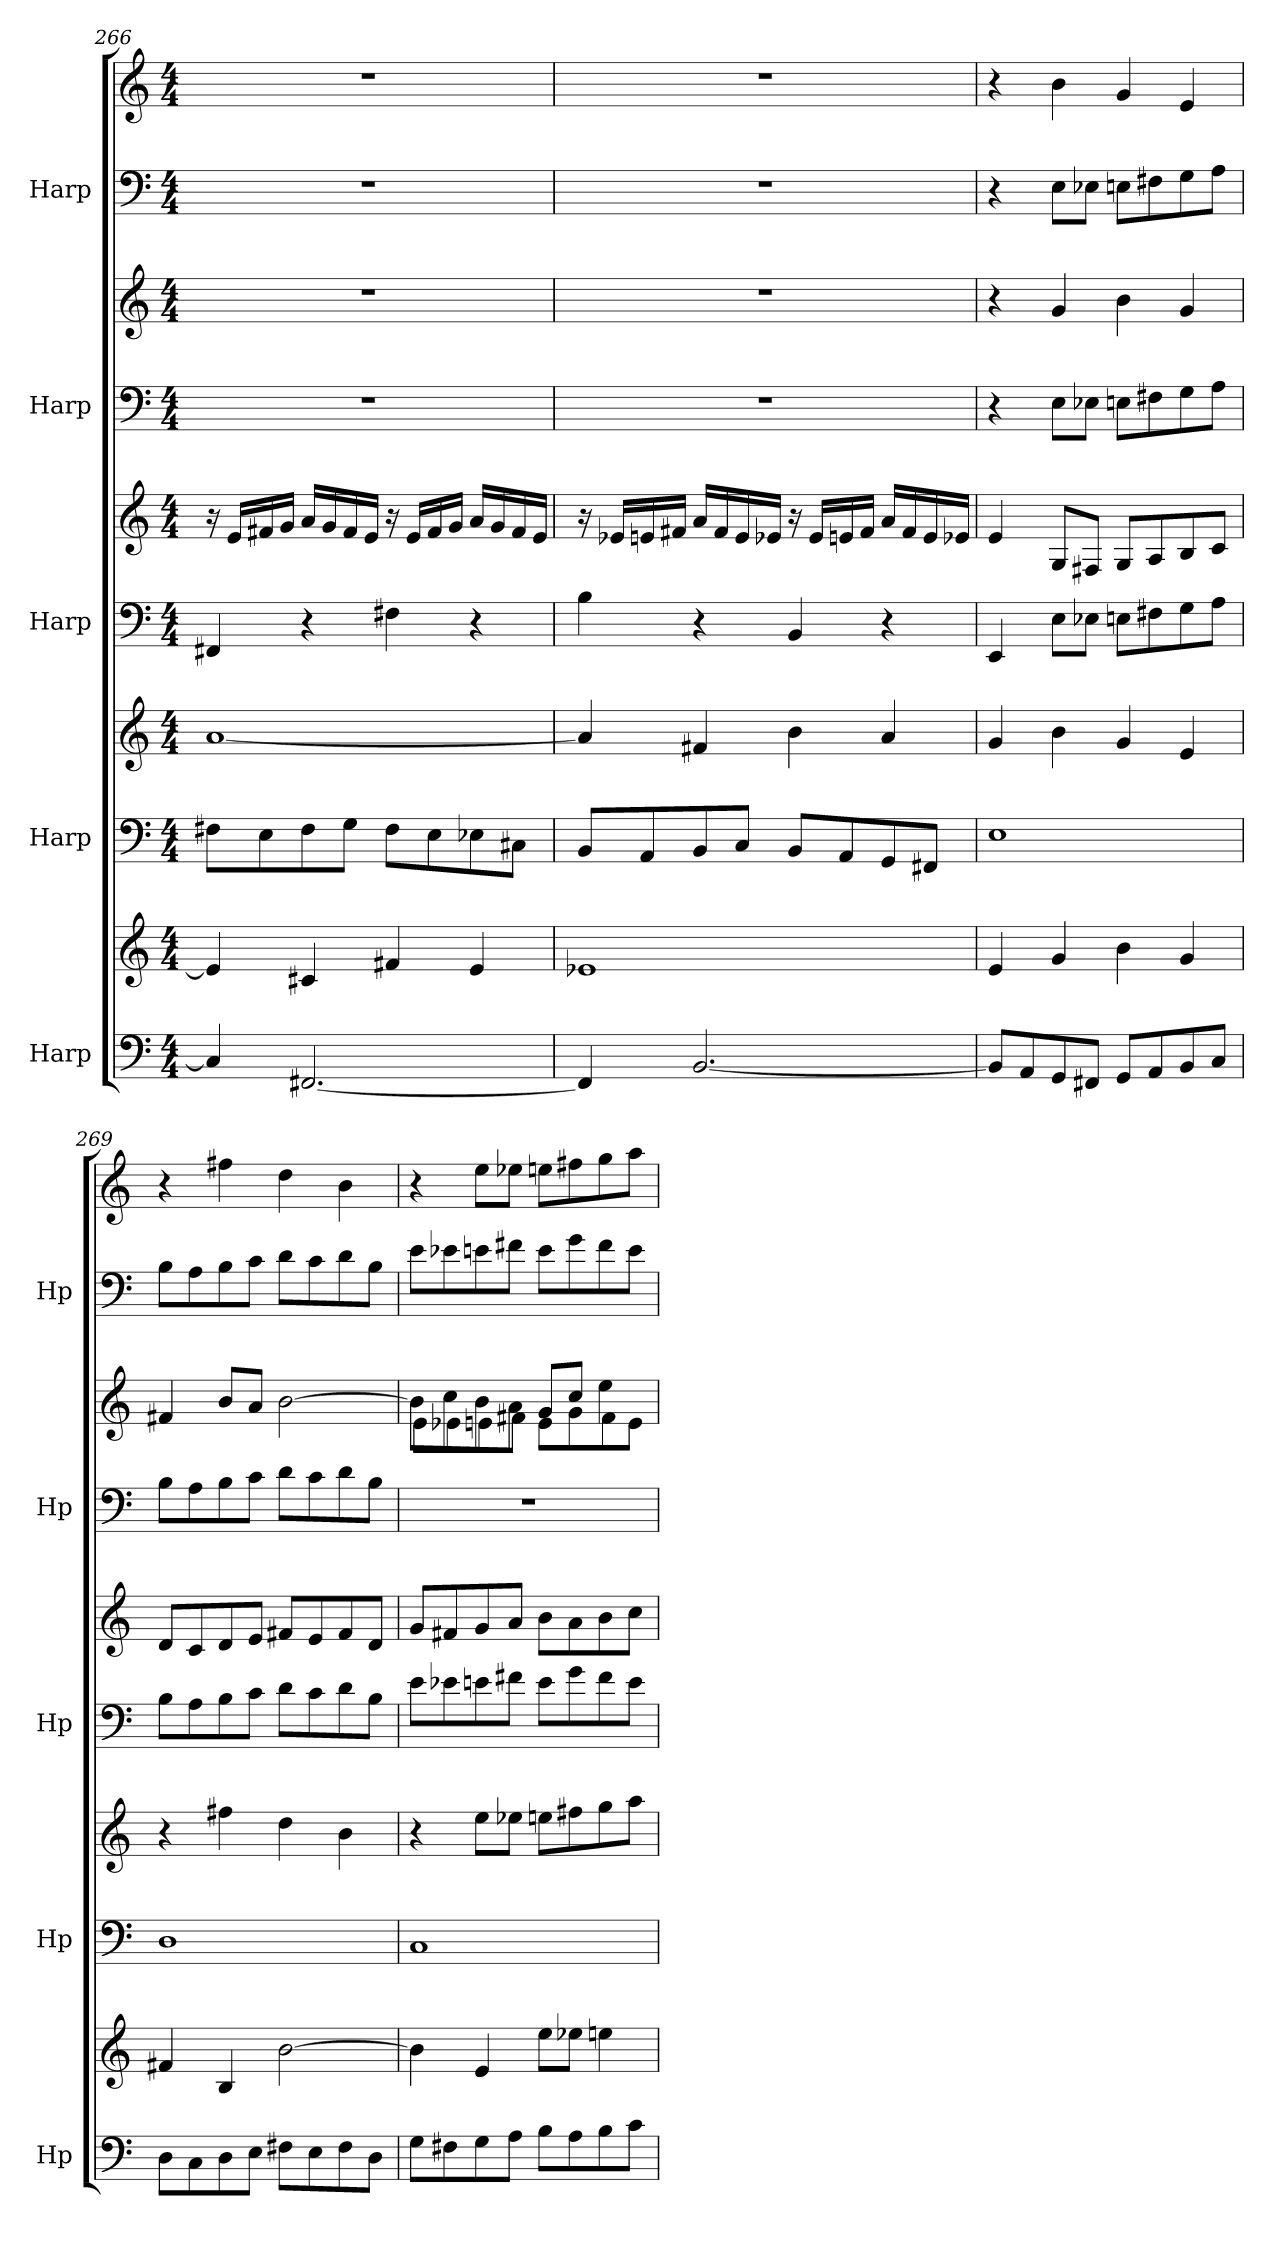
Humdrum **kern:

**kern	**kern	**kern	**kern	**kern	**kern	**kern	**kern	**kern	**kern
*part5	*part5	*part4	*part4	*part3	*part3	*part2	*part2	*part1	*part1
*staff10	*staff9	*staff8	*staff7	*staff6	*staff5	*staff4	*staff3	*staff2	*staff1
*I"Harp	*	*I"Harp	*	*I"Harp	*	*I"Harp	*	*I"Harp	*
*I'Hp	*	*I'Hp	*	*I'Hp	*	*I'Hp	*	*I'Hp	*
!!LO:PB:g=z
*clefF4	*clefG2	*clefF4	*clefG2	*clefF4	*clefG2	*clefF4	*clefG2	*clefF4	*clefG2
*k[]	*k[]	*k[]	*k[]	*k[]	*k[]	*k[]	*k[]	*k[]	*k[]
*M4/4	*M4/4	*M4/4	*M4/4	*M4/4	*M4/4	*M4/4	*M4/4	*M4/4	*M4/4
=266	=266	=266	=266	=266	=266	=266	=266	=266	=266
4C/]	4e/]	8F#X\L	[1a	4FF#X/	16r	1r	1r	1r	1r
.	.	.	.	.	16e/LL	.	.	.	.
.	.	8E\	.	.	16f#X/	.	.	.	.
.	.	.	.	.	16g/JJ	.	.	.	.
[2.FF#X/	4c#X/	8F#\	.	4r	16a/LL	.	.	.	.
.	.	.	.	.	16g/	.	.	.	.
.	.	8G\J	.	.	16f#/	.	.	.	.
.	.	.	.	.	16e/JJ	.	.	.	.
.	4f#X/	8F#\L	.	4F#X\	16r	.	.	.	.
.	.	.	.	.	16e/LL	.	.	.	.
.	.	8E\	.	.	16f#/	.	.	.	.
.	.	.	.	.	16g/JJ	.	.	.	.
.	4e/	8E-X\	.	4r	16a/LL	.	.	.	.
.	.	.	.	.	16g/	.	.	.	.
.	.	8C#X\J	.	.	16f#/	.	.	.	.
.	.	.	.	.	16e/JJ	.	.	.	.
=267	=267	=267	=267	=267	=267	=267	=267	=267	=267
4FF#/]	1e-X	8BB/L	4a/]	4B\	16r	1r	1r	1r	1r
.	.	.	.	.	16e-X/LL	.	.	.	.
.	.	8AA/	.	.	16en/	.	.	.	.
.	.	.	.	.	16f#X/JJ	.	.	.	.
[2.BB/	.	8BB/	4f#X/	4r	16a/LL	.	.	.	.
.	.	.	.	.	16f#/	.	.	.	.
.	.	8C/J	.	.	16e/	.	.	.	.
.	.	.	.	.	16e-X/JJ	.	.	.	.
.	.	8BB/L	4b\	4BB/	16r	.	.	.	.
.	.	.	.	.	16e-/LL	.	.	.	.
.	.	8AA/	.	.	16en/	.	.	.	.
.	.	.	.	.	16f#/JJ	.	.	.	.
.	.	8GG/	4a/	4r	16a/LL	.	.	.	.
.	.	.	.	.	16f#/	.	.	.	.
.	.	8FF#X/J	.	.	16e/	.	.	.	.
.	.	.	.	.	16e-X/JJ	.	.	.	.
!!LO:PB:g=z
=268	=268	=268	=268	=268	=268	=268	=268	=268	=268
8BB/L]	4e/	1E	4g/	4EE/	4e/	4r	4r	4r	4r
8AA/	.	.	.	.	.	.	.	.	.
8GG/	4g/	.	4b\	8E\L	8G/L	8E\L	4g/	8E\L	4b\
8FF#X/J	.	.	.	8E-X\J	8F#X/J	8E-X\J	.	8E-X\J	.
8GG/L	4b\	.	4g/	8En\L	8G/L	8En\L	4b\	8En\L	4g/
8AA/	.	.	.	8F#X\	8A/	8F#X\	.	8F#X\	.
8BB/	4g/	.	4e/	8G\	8B/	8G\	4g/	8G\	4e/
8C/J	.	.	.	8A\J	8c/J	8A\J	.	8A\J	.
=269	=269	=269	=269	=269	=269	=269	=269	=269	=269
8D\L	4f#X/	1D	4r	8B\L	8d/L	8B\L	4f#X/	8B\L	4r
8C\	.	.	.	8A\	8c/	8A\	.	8A\	.
8D\	4B/	.	4ff#X\	8B\	8d/	8B\	8b/L	8B\	4ff#X\
8E\J	.	.	.	8c\J	8e/J	8c\J	8a/J	8c\J	.
8F#X\L	[2b\	.	4dd\	8d\L	8f#X/L	8d\L	[2b\	8d\L	4dd\
8E\	.	.	.	8c\	8e/	8c\	.	8c\	.
8F#\	.	.	4b\	8d\	8f#/	8d\	.	8d\	4b\
8D\J	.	.	.	8B\J	8d/J	8B\J	.	8B\J	.
=270	=270	=270	=270	=270	=270	=270	=270	=270	=270
*	*	*	*	*	*	*	*^	*	*
8G\L	4b\]	1C	4r	8e\L	8g/L	1r	8b\L]	8e\L	8e\L	4r
8F#X\	.	.	.	8e-X\	8f#X/	.	8cc\	8e-X\	8e-X\	.
8G\	4e/	.	8ee\L	8en\	8g/	.	8b\	8en\	8en\	8ee\L
8A\J	.	.	8ee-X\J	8f#X\J	8a/J	.	8a\J	8f#X\J	8f#X\J	8ee-X\J
8B\L	8ee\L	.	8een\L	8e\L	8b\L	.	8g/L	8e\L	8e\L	8een\L
8A\	8ee-X\J	.	8ff#X\	8g\	8a\	.	8cc/J	8g\	8g\	8ff#X\
8B\	4een\	.	8gg\	8f#\	8b\	.	4ee\	8f#\	8f#\	8gg\
8c\J	.	.	8aa\J	8e\J	8cc\J	.	.	8e\J	8e\J	8aa\J
*	*	*	*	*	*	*	*v	*v	*	*
=	=	=	=	=	=	=	=	=	=
*-	*-	*-	*-	*-	*-	*-	*-	*-	*-
